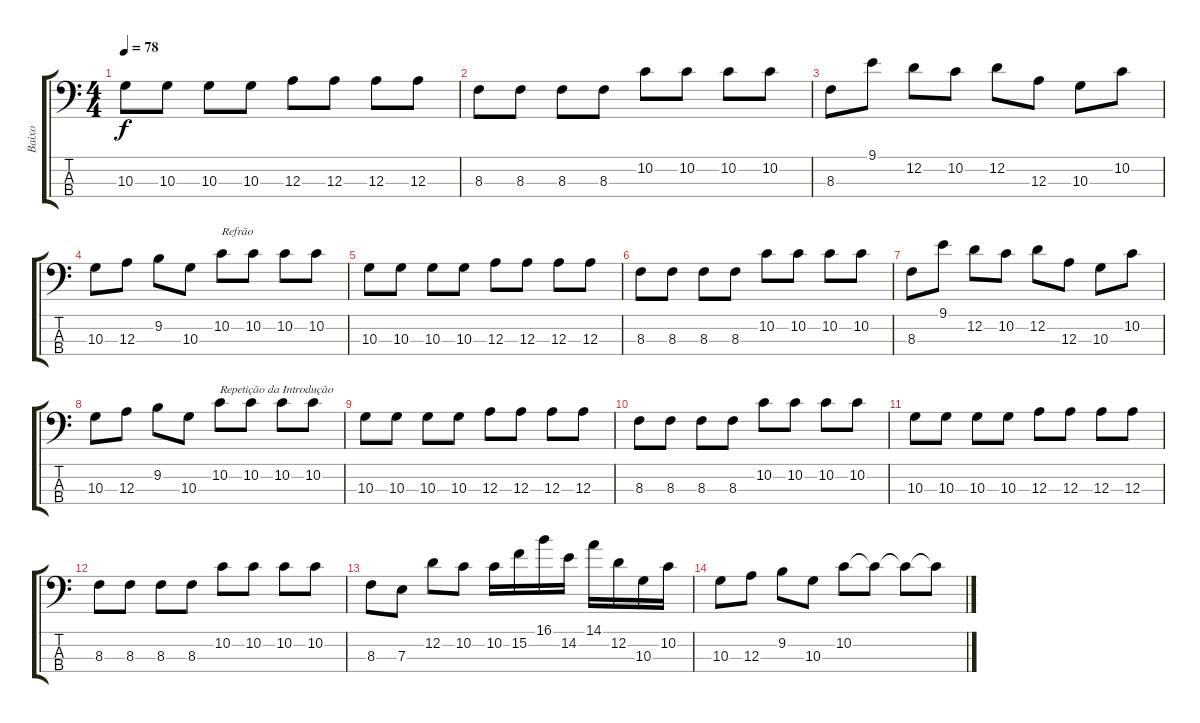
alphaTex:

\track ("Baixo" "Baixo") {instrument acousticbass}
\staff {score tabs}
\tuning (G2 D2 A1 E1) {hide}
\ts (4 4)
\tempo 78
\clef f4
\ks c
10.3.8{dy f} 10.3.8 10.3.8 10.3.8 12.3.8 12.3.8 12.3.8 12.3.8 |
8.3.8 8.3.8 8.3.8 8.3.8 10.2.8 10.2.8 10.2.8 10.2.8 |
8.3.8 9.1.8 12.2.8 10.2.8 12.2.8 12.3.8 10.3.8 10.2.8 |
10.3.8 12.3.8 9.2.8 10.3.8 10.2.8{txt "Refrão"} 10.2.8 10.2.8 10.2.8 |
10.3.8 10.3.8 10.3.8 10.3.8 12.3.8 12.3.8 12.3.8 12.3.8 |
8.3.8 8.3.8 8.3.8 8.3.8 10.2.8 10.2.8 10.2.8 10.2.8 |
8.3.8 9.1.8 12.2.8 10.2.8 12.2.8 12.3.8 10.3.8 10.2.8 |
10.3.8 12.3.8 9.2.8 10.3.8 10.2.8{txt "Repetição da Introdução" volume 10} 10.2.8 10.2.8 10.2.8 |
10.3.8 10.3.8 10.3.8 10.3.8 12.3.8 12.3.8 12.3.8 12.3.8 |
8.3.8 8.3.8 8.3.8 8.3.8 10.2.8 10.2.8 10.2.8 10.2.8 |
10.3.8 10.3.8 10.3.8 10.3.8 12.3.8 12.3.8 12.3.8 12.3.8 |
8.3.8 8.3.8 8.3.8 8.3.8 10.2.8 10.2.8 10.2.8 10.2.8 |
8.3.8 7.3.8 12.2.8 10.2.8 10.2.16 15.2.16 16.1.16 14.2.16 14.1.16 12.2.16 10.3.16 10.2.16 |
10.3.8 12.3.8 9.2.8 10.3.8 10.2.8 10.2{t}.8 10.2{t}.8 10.2{t}.8
